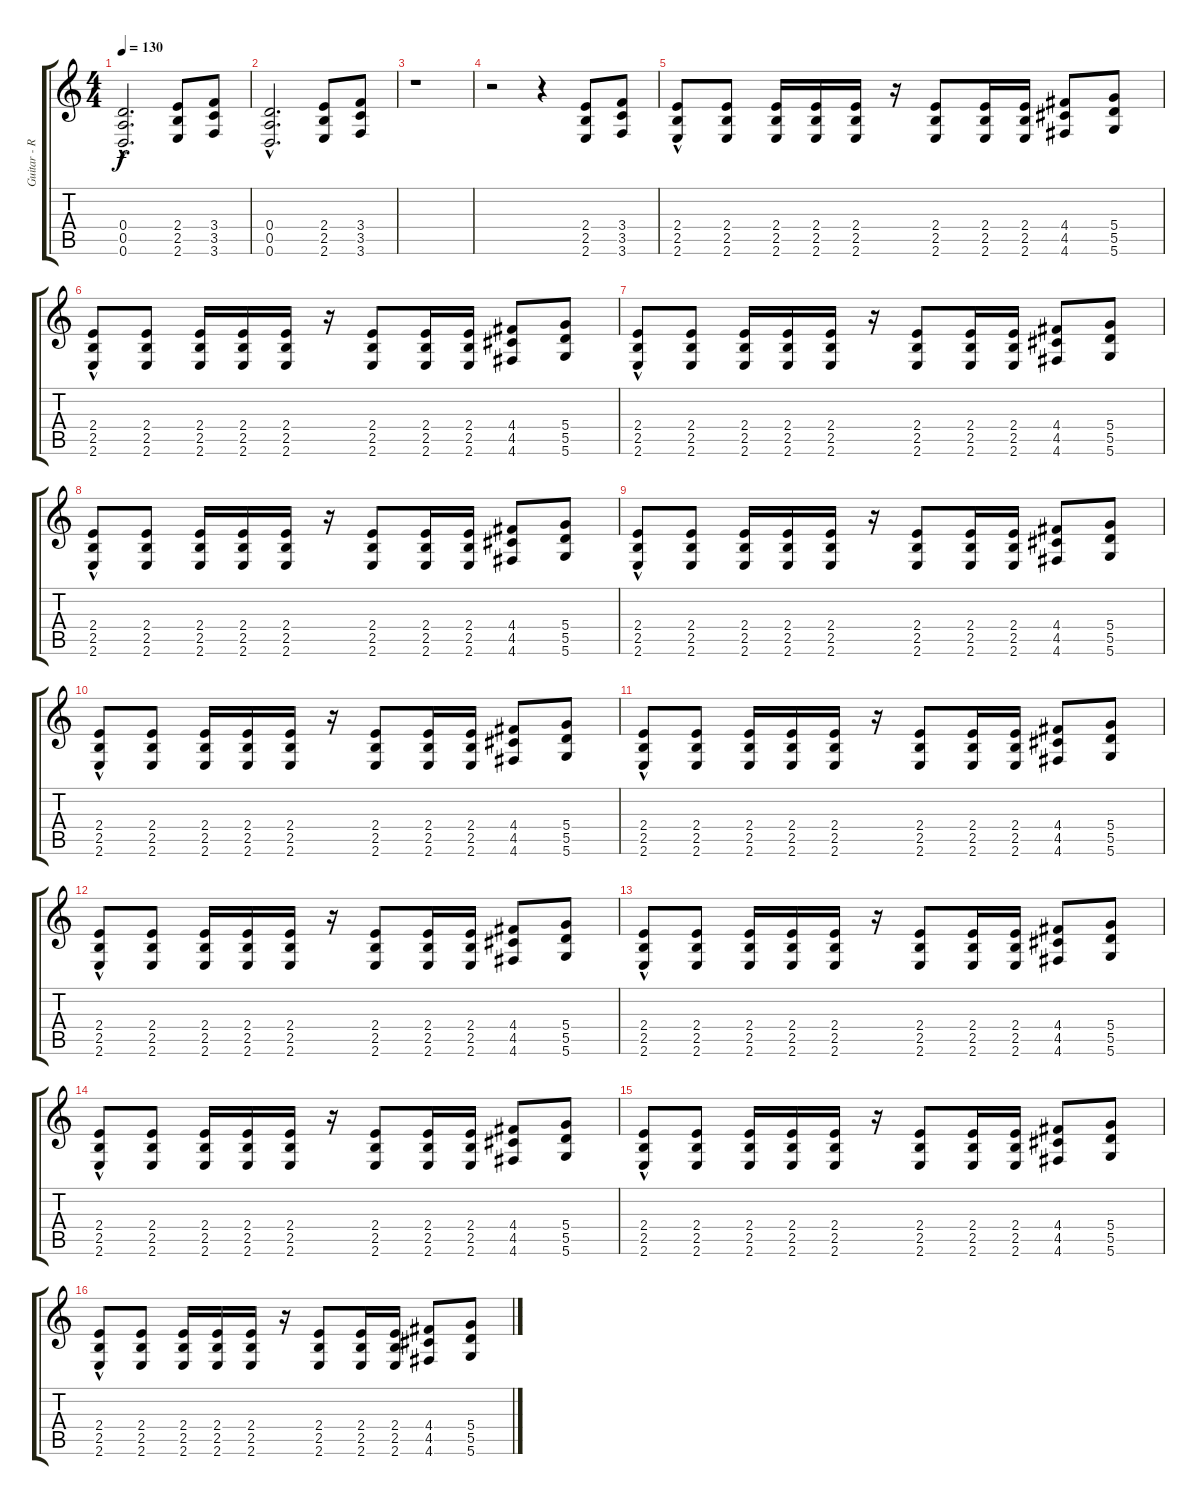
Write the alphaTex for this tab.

\track ("Guitar - Richard Kruspe-Bernstein" "Guitar - R") {instrument distortionguitar}
\staff {score tabs}
\tuning (E4 B3 G3 D3 A2 D2) {hide}
\ts (4 4)
\tempo 130
\clef g2
\ks c
(0.4{hac} 0.5{hac} 0.6{hac}).2{d dy f} (2.4 2.5 2.6).8 (3.4 3.5 3.6).8 |
(0.4{hac} 0.5{hac} 0.6{hac}).2{d} (2.4 2.5 2.6).8 (3.4 3.5 3.6).8 |
r.1 |
r.2 r.4 (2.4 2.5 2.6).8 (3.4 3.5 3.6).8 |
(2.4{hac} 2.5{hac} 2.6{hac}).8 (2.4 2.5 2.6).8 (2.4 2.5 2.6).16 (2.4 2.5 2.6).16 (2.4 2.5 2.6).16 r.16 (2.4 2.5 2.6).8 (2.4 2.5 2.6).16 (2.4 2.5 2.6).16 (4.4 4.5 4.6).8 (5.4 5.5 5.6).8 |
(2.4{hac} 2.5{hac} 2.6{hac}).8 (2.4 2.5 2.6).8 (2.4 2.5 2.6).16 (2.4 2.5 2.6).16 (2.4 2.5 2.6).16 r.16 (2.4 2.5 2.6).8 (2.4 2.5 2.6).16 (2.4 2.5 2.6).16 (4.4 4.5 4.6).8 (5.4 5.5 5.6).8 |
(2.4{hac} 2.5{hac} 2.6{hac}).8 (2.4 2.5 2.6).8 (2.4 2.5 2.6).16 (2.4 2.5 2.6).16 (2.4 2.5 2.6).16 r.16 (2.4 2.5 2.6).8 (2.4 2.5 2.6).16 (2.4 2.5 2.6).16 (4.4 4.5 4.6).8 (5.4 5.5 5.6).8 |
(2.4{hac} 2.5{hac} 2.6{hac}).8 (2.4 2.5 2.6).8 (2.4 2.5 2.6).16 (2.4 2.5 2.6).16 (2.4 2.5 2.6).16 r.16 (2.4 2.5 2.6).8 (2.4 2.5 2.6).16 (2.4 2.5 2.6).16 (4.4 4.5 4.6).8 (5.4 5.5 5.6).8 |
(2.4{hac} 2.5{hac} 2.6{hac}).8 (2.4 2.5 2.6).8 (2.4 2.5 2.6).16 (2.4 2.5 2.6).16 (2.4 2.5 2.6).16 r.16 (2.4 2.5 2.6).8 (2.4 2.5 2.6).16 (2.4 2.5 2.6).16 (4.4 4.5 4.6).8 (5.4 5.5 5.6).8 |
(2.4{hac} 2.5{hac} 2.6{hac}).8 (2.4 2.5 2.6).8 (2.4 2.5 2.6).16 (2.4 2.5 2.6).16 (2.4 2.5 2.6).16 r.16 (2.4 2.5 2.6).8 (2.4 2.5 2.6).16 (2.4 2.5 2.6).16 (4.4 4.5 4.6).8 (5.4 5.5 5.6).8 |
(2.4{hac} 2.5{hac} 2.6{hac}).8 (2.4 2.5 2.6).8 (2.4 2.5 2.6).16 (2.4 2.5 2.6).16 (2.4 2.5 2.6).16 r.16 (2.4 2.5 2.6).8 (2.4 2.5 2.6).16 (2.4 2.5 2.6).16 (4.4 4.5 4.6).8 (5.4 5.5 5.6).8 |
(2.4{hac} 2.5{hac} 2.6{hac}).8 (2.4 2.5 2.6).8 (2.4 2.5 2.6).16 (2.4 2.5 2.6).16 (2.4 2.5 2.6).16 r.16 (2.4 2.5 2.6).8 (2.4 2.5 2.6).16 (2.4 2.5 2.6).16 (4.4 4.5 4.6).8 (5.4 5.5 5.6).8 |
(2.4{hac} 2.5{hac} 2.6{hac}).8 (2.4 2.5 2.6).8 (2.4 2.5 2.6).16 (2.4 2.5 2.6).16 (2.4 2.5 2.6).16 r.16 (2.4 2.5 2.6).8 (2.4 2.5 2.6).16 (2.4 2.5 2.6).16 (4.4 4.5 4.6).8 (5.4 5.5 5.6).8 |
(2.4{hac} 2.5{hac} 2.6{hac}).8 (2.4 2.5 2.6).8 (2.4 2.5 2.6).16 (2.4 2.5 2.6).16 (2.4 2.5 2.6).16 r.16 (2.4 2.5 2.6).8 (2.4 2.5 2.6).16 (2.4 2.5 2.6).16 (4.4 4.5 4.6).8 (5.4 5.5 5.6).8 |
(2.4{hac} 2.5{hac} 2.6{hac}).8 (2.4 2.5 2.6).8 (2.4 2.5 2.6).16 (2.4 2.5 2.6).16 (2.4 2.5 2.6).16 r.16 (2.4 2.5 2.6).8 (2.4 2.5 2.6).16 (2.4 2.5 2.6).16 (4.4 4.5 4.6).8 (5.4 5.5 5.6).8 |
(2.4{hac} 2.5{hac} 2.6{hac}).8 (2.4 2.5 2.6).8 (2.4 2.5 2.6).16 (2.4 2.5 2.6).16 (2.4 2.5 2.6).16 r.16 (2.4 2.5 2.6).8 (2.4 2.5 2.6).16 (2.4 2.5 2.6).16 (4.4 4.5 4.6).8 (5.4 5.5 5.6).8
